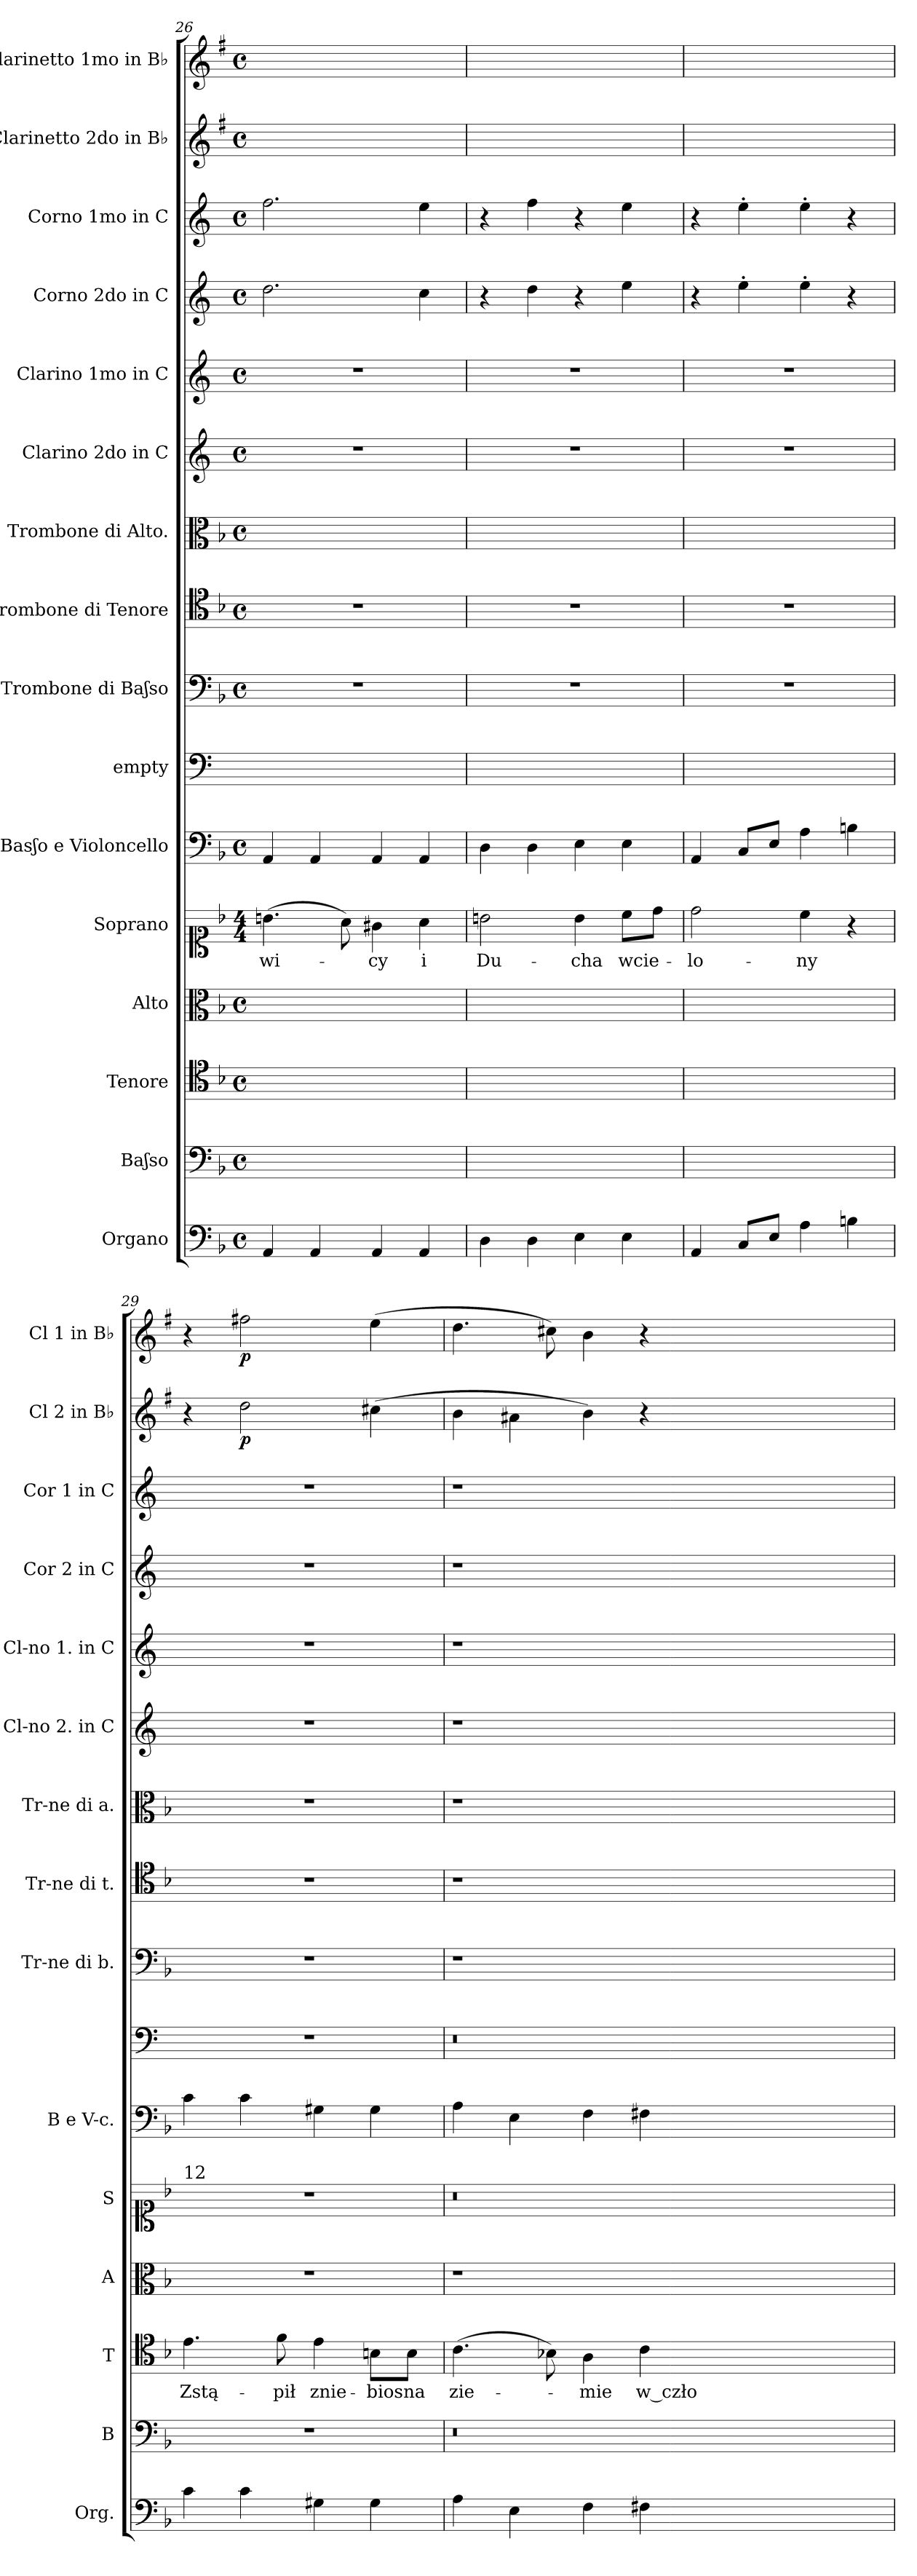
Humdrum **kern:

**kern	**kern	**kern	**text	**kern	**kern	**text	**kern	**kern	**kern	**kern	**kern	**kern	**kern	**kern	**kern	**kern	**dynam	**kern	**dynam
*part16	*part15	*part14	*part14	*part13	*part12	*part12	*part11	*part10	*part9	*part8	*part7	*part6	*part5	*part4	*part3	*part2	*part2	*part1	*part1
*staff16	*staff15	*staff14	*staff14	*staff13	*staff12	*staff12	*staff11	*staff10	*staff9	*staff8	*staff7	*staff6	*staff5	*staff4	*staff3	*staff2	*staff2	*staff1	*staff1
*I"Organo	*I"Baʃso	*I"Tenore	*	*I"Alto	*I"Soprano	*	*I"Basʃo e Violoncello	*I"empty	*I"Trombone di Baʃso	*I"Trombone di Tenore	*I"Trombone di Alto.	*I"Clarino 2do in C	*I"Clarino 1mo in C	*I"Corno 2do in C	*I"Corno 1mo in C	*I"Clarinetto 2do in B♭	*	*I"Clarinetto 1mo in B♭	*
*I'Org.	*I'B	*I'T	*	*I'A	*I'S	*	*I'B e V-c.	*	*I'Tr-ne di b.	*I'Tr-ne di t.	*I'Tr-ne di a.	*I'Cl-no 2. in C	*I'Cl-no 1. in C	*I'Cor 2 in C	*I'Cor 1 in C	*I'Cl 2 in B♭	*	*I'Cl 1 in B♭	*
*clefF4	*clefF4	*clefC4	*	*clefC3	*clefC1	*	*clefF4	*clefF4	*clefF4	*clefC4	*clefC3	*clefG2	*clefG2	*clefG2	*clefG2	*clefG2	*	*clefG2	*
*	*	*	*	*	*	*	*	*	*	*	*	*ITrd-3c-5	*ITrd-3c-5	*ITrd4c7	*ITrd4c7	*ITrd1c2	*	*ITrd1c2	*
*k[b-]	*k[b-]	*k[b-]	*	*k[b-]	*k[b-]	*	*k[b-]	*	*k[b-]	*k[b-]	*k[b-]	*k[b-]	*k[b-]	*k[b-]	*k[b-]	*k[b-]	*	*k[b-]	*
*F:	*F:	*F:	*	*F:	*F:	*	*F:	*	*F:	*F:	*F:	*F:	*F:	*F:	*F:	*F:	*	*F:	*
*M4/4	*M4/4	*M4/4	*	*M4/4	*M4/4	*	*M4/4	*	*M4/4	*M4/4	*M4/4	*M4/4	*M4/4	*M4/4	*M4/4	*M4/4	*	*M4/4	*
*met(c)	*met(c)	*met(c)	*	*met(c)	*	*	*met(c)	*	*met(c)	*met(c)	*met(c)	*met(c)	*met(c)	*met(c)	*met(c)	*met(c)	*	*met(c)	*
=26	=26	=26	=26	=26	=26	=26	=26	=26	=26	=26	=26	=26	=26	=26	=26	=26	=26	=26	=26
4AA/	1ryy	1ryy	.	1ryy	(4.bn\	-wi-	4AA/	1ryy	1r	1r	1ryy	1r	1r	2.g\	2.b-\	1ryy	.	1ryy	.
4AA/	.	.	.	.	.	.	4AA/	.	.	.	.	.	.	.	.	.	.	.	.
.	.	.	.	.	8a\)	.	.	.	.	.	.	.	.	.	.	.	.	.	.
4AA/	.	.	.	.	4g#X\	-cy	4AA/	.	.	.	.	.	.	.	.	.	.	.	.
4AA/	.	.	.	.	4a\	i	4AA/	.	.	.	.	.	.	4f\	4a\	.	.	.	.
=27	=27	=27	=27	=27	=27	=27	=27	=27	=27	=27	=27	=27	=27	=27	=27	=27	=27	=27	=27
4D\	1ryy	1ryy	.	1ryy	2bn\	Du-	4D\	1ryy	1r	1r	1ryy	1r	1r	4r	4r	1ryy	.	1ryy	.
4D\	.	.	.	.	.	.	4D\	.	.	.	.	.	.	4g\	4b-\	.	.	.	.
4E\	.	.	.	.	4b\	-cha	4E\	.	.	.	.	.	.	4r	4r	.	.	.	.
4E\	.	.	.	.	8cc\L	wcie-	4E\	.	.	.	.	.	.	4a\	4a\	.	.	.	.
.	.	.	.	.	8dd\J	.	.	.	.	.	.	.	.	.	.	.	.	.	.
=28	=28	=28	=28	=28	=28	=28	=28	=28	=28	=28	=28	=28	=28	=28	=28	=28	=28	=28	=28
4AA/	1ryy	1ryy	.	1ryy	2dd\	-lo-	4AA/	1ryy	1r	1r	1ryy	1r	1r	4r	4r	1ryy	.	1ryy	.
8C/L	.	.	.	.	.	.	8C/L	.	.	.	.	.	.	4a'\	4a'\	.	.	.	.
8E/J	.	.	.	.	.	.	8E/J	.	.	.	.	.	.	.	.	.	.	.	.
4A\	.	.	.	.	4cc\	-ny	4A\	.	.	.	.	.	.	4a'\	4a'\	.	.	.	.
4Bn\	.	.	.	.	4r	.	4Bn\	.	.	.	.	.	.	4r	4r	.	.	.	.
=29	=29	=29	=29	=29	=29	=29	=29	=29	=29	=29	=29	=29	=29	=29	=29	=29	=29	=29	=29
!	!	!	!	!	!LO:TX:a:t=12	!	!	!	!	!	!	!	!	!	!	!	!	!	!
4c\	1r	4.e\	Zstą-	1r	1r	.	4c\	1r	1r	1r	1r	1r	1r	1r	1r	4r	.	4r	.
4c\	.	.	.	.	.	.	4c\	.	.	.	.	.	.	.	.	2cc\	p	2een\	p
.	.	8f\	-pił	.	.	.	.	.	.	.	.	.	.	.	.	.	.	.	.
4G#X\	.	4e\	znie-	.	.	.	4G#X\	.	.	.	.	.	.	.	.	.	.	.	.
4G#\	.	8Bn\L	-bios	.	.	.	4G#\	.	.	.	.	.	.	.	.	(4bn\	.	(4dd\	.
.	.	8B\J	na	.	.	.	.	.	.	.	.	.	.	.	.	.	.	.	.
=30	=30	=30	=30	=30	=30	=30	=30	=30	=30	=30	=30	=30	=30	=30	=30	=30	=30	=30	=30
4A\	0.r	(4.c\	zie-	1r	0.r	.	4A\	0.r	1r	1r	1r	1r	1r	1r	1r	4a\	.	4.cc\	.
4E\	.	.	.	.	.	.	4E\	.	.	.	.	.	.	.	.	4g#X\	.	.	.
.	.	8B-X\)	.	.	.	.	.	.	.	.	.	.	.	.	.	.	.	8bn\)	.
4F\	.	4A\	-mie	.	.	.	4F\	.	.	.	.	.	.	.	.	4a\)	.	4a\	.
4F#X\	.	4c\	w_czło-	.	.	.	4F#X\	.	.	.	.	.	.	.	.	4r	.	4r	.
0ryy	.	0ryy	.	0ryy	.	.	0ryy	.	0ryy	0ryy	0ryy	0ryy	0ryy	0ryy	0ryy	0ryy	.	0ryy	.
=	=	=	=	=	=	=	=	=	=	=	=	=	=	=	=	=	=	=	=
*-	*-	*-	*-	*-	*-	*-	*-	*-	*-	*-	*-	*-	*-	*-	*-	*-	*-	*-	*-
